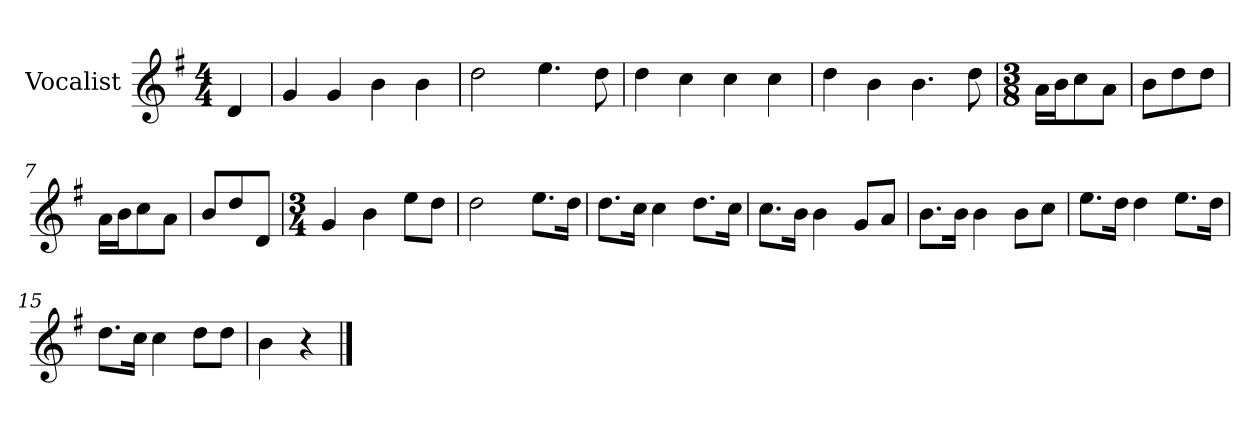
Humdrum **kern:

**kern
*part1
*staff1
*I"Vocalist
*k[f#]
*G:
*M4/4
=
4d
=1
4g
4g
4b
4b
=2
2dd
4.ee
8dd
=3
4dd
4cc
4cc
4cc
=4
4dd
4b
4.b
8dd
=5
*M3/8
16aLL
16bJ
8cc
8aJ
=6
8bL
8dd
8ddJ
=7
16aLL
16bJ
8cc
8aJ
=8
8bL
8dd
8dJ
=9
*M3/4
4g
4b
8eeL
8ddJ
=10
2dd
8.eeL
16ddJk
=11
8.ddL
16ccJk
4cc
8.ddL
16ccJk
=12
8.ccL
16bJk
4b
8gL
8aJ
=13
8.bL
16bJk
4b
8bL
8ccJ
=14
8.eeL
16ddJk
4dd
8.eeL
16ddJk
=15
8.ddL
16ccJk
4cc
8ddL
8ddJ
=16
4b
4r
==
*-
